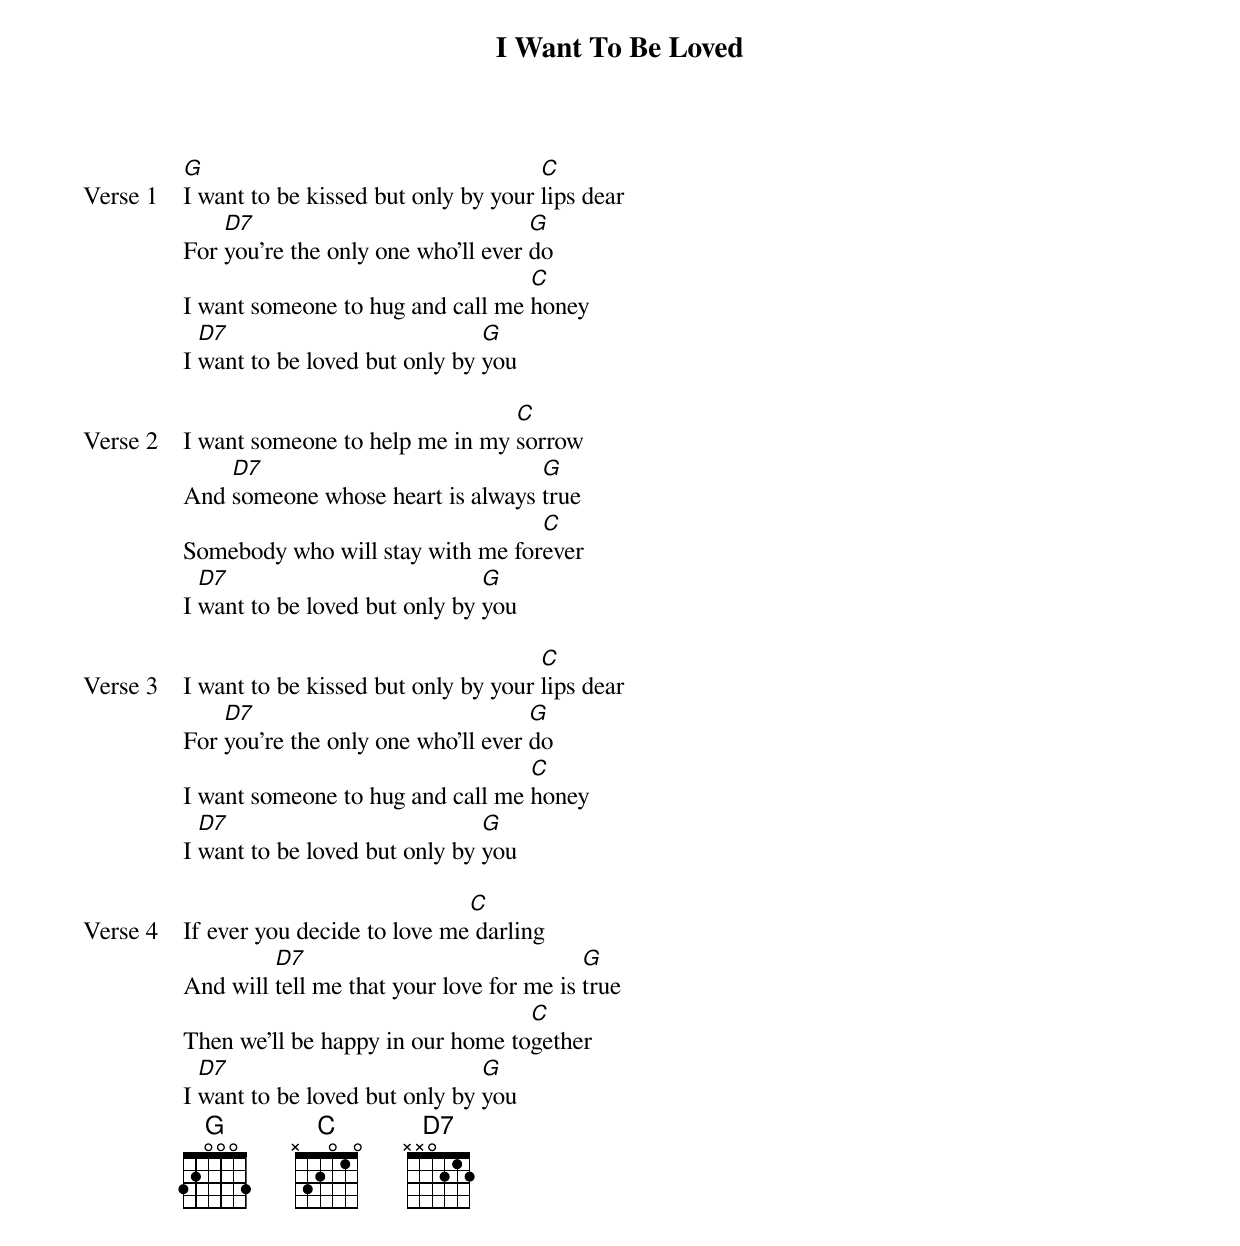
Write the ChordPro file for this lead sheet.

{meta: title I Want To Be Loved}
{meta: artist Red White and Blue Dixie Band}
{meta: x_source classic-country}
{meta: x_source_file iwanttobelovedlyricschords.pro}
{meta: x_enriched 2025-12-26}

{start_of_verse: Verse 1}
[G]I want to be kissed but only by your [C]lips dear
For [D7]you’re the only one who’ll ever [G]do
I want someone to hug and call me [C]honey
I [D7]want to be loved but only by [G]you
{end_of_verse}

{start_of_verse: Verse 2}
I want someone to help me in my [C]sorrow
And [D7]someone whose heart is always [G]true
Somebody who will stay with me for[C]ever
I [D7]want to be loved but only by [G]you
{end_of_verse}

{start_of_verse: Verse 3}
I want to be kissed but only by your [C]lips dear
For [D7]you’re the only one who’ll ever [G]do
I want someone to hug and call me [C]honey
I [D7]want to be loved but only by [G]you
{end_of_verse}

{start_of_verse: Verse 4}
If ever you decide to love me[C] darling
And will [D7]tell me that your love for me is [G]true
Then we’ll be happy in our home to[C]gether
I [D7]want to be loved but only by [G]you
{end_of_verse}
